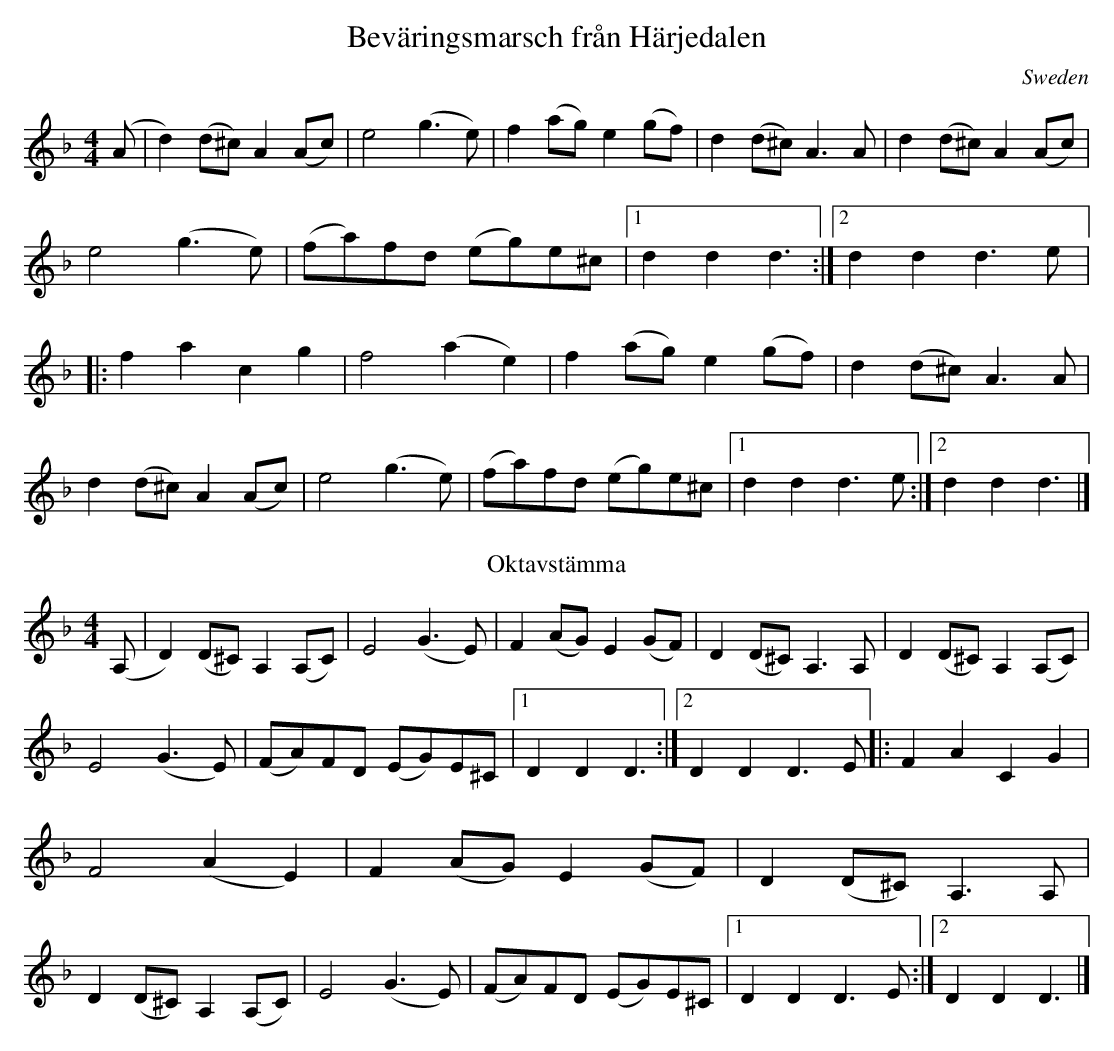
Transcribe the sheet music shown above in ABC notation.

X:1
T:Beväringsmarsch från Härjedalen
O:Sweden
M:4/4
L:1/8
K:Dm
(A|d2) (d^c) A2(Ac)|e4 (g3e)|f2(ag) e2 (gf)| d2(d^c) A3A|\
d2 (d^c) A2(Ac)|e4 (g3e)|(fa)fd (eg)e^c|[1d2d2 d3:|[2d2d2 d3e|:\
f2 a2 c2 g2|f4 (a2 e2)|f2(ag) e2(gf)|d2(d^c) A3A|\
d2 (d^c) A2(Ac)|e4 (g3e)|(fa)fd (eg)e^c|[1d2d2 d3e:|[2d2d2 d3|]\
T:Oktavstämma
(A,|D2) (D^C) A,2(A,C)|E4 (G3E)|F2(AG) E2 (GF)| D2(D^C) A,3A,|\
D2 (D^C) A,2(A,C)|E4 (G3E)|(FA)FD (EG)E^C|[1D2D2 D3:|[2D2D2 D3E|:\
F2 A2 C2 G2|F4 (A2 E2)|F2(AG) E2(GF)|D2(D^C) A,3A,|\
D2 (D^C) A,2(A,C)|E4 (G3E)|(FA)FD (EG)E^C|[1D2D2 D3E:|[2D2D2 D3|]
